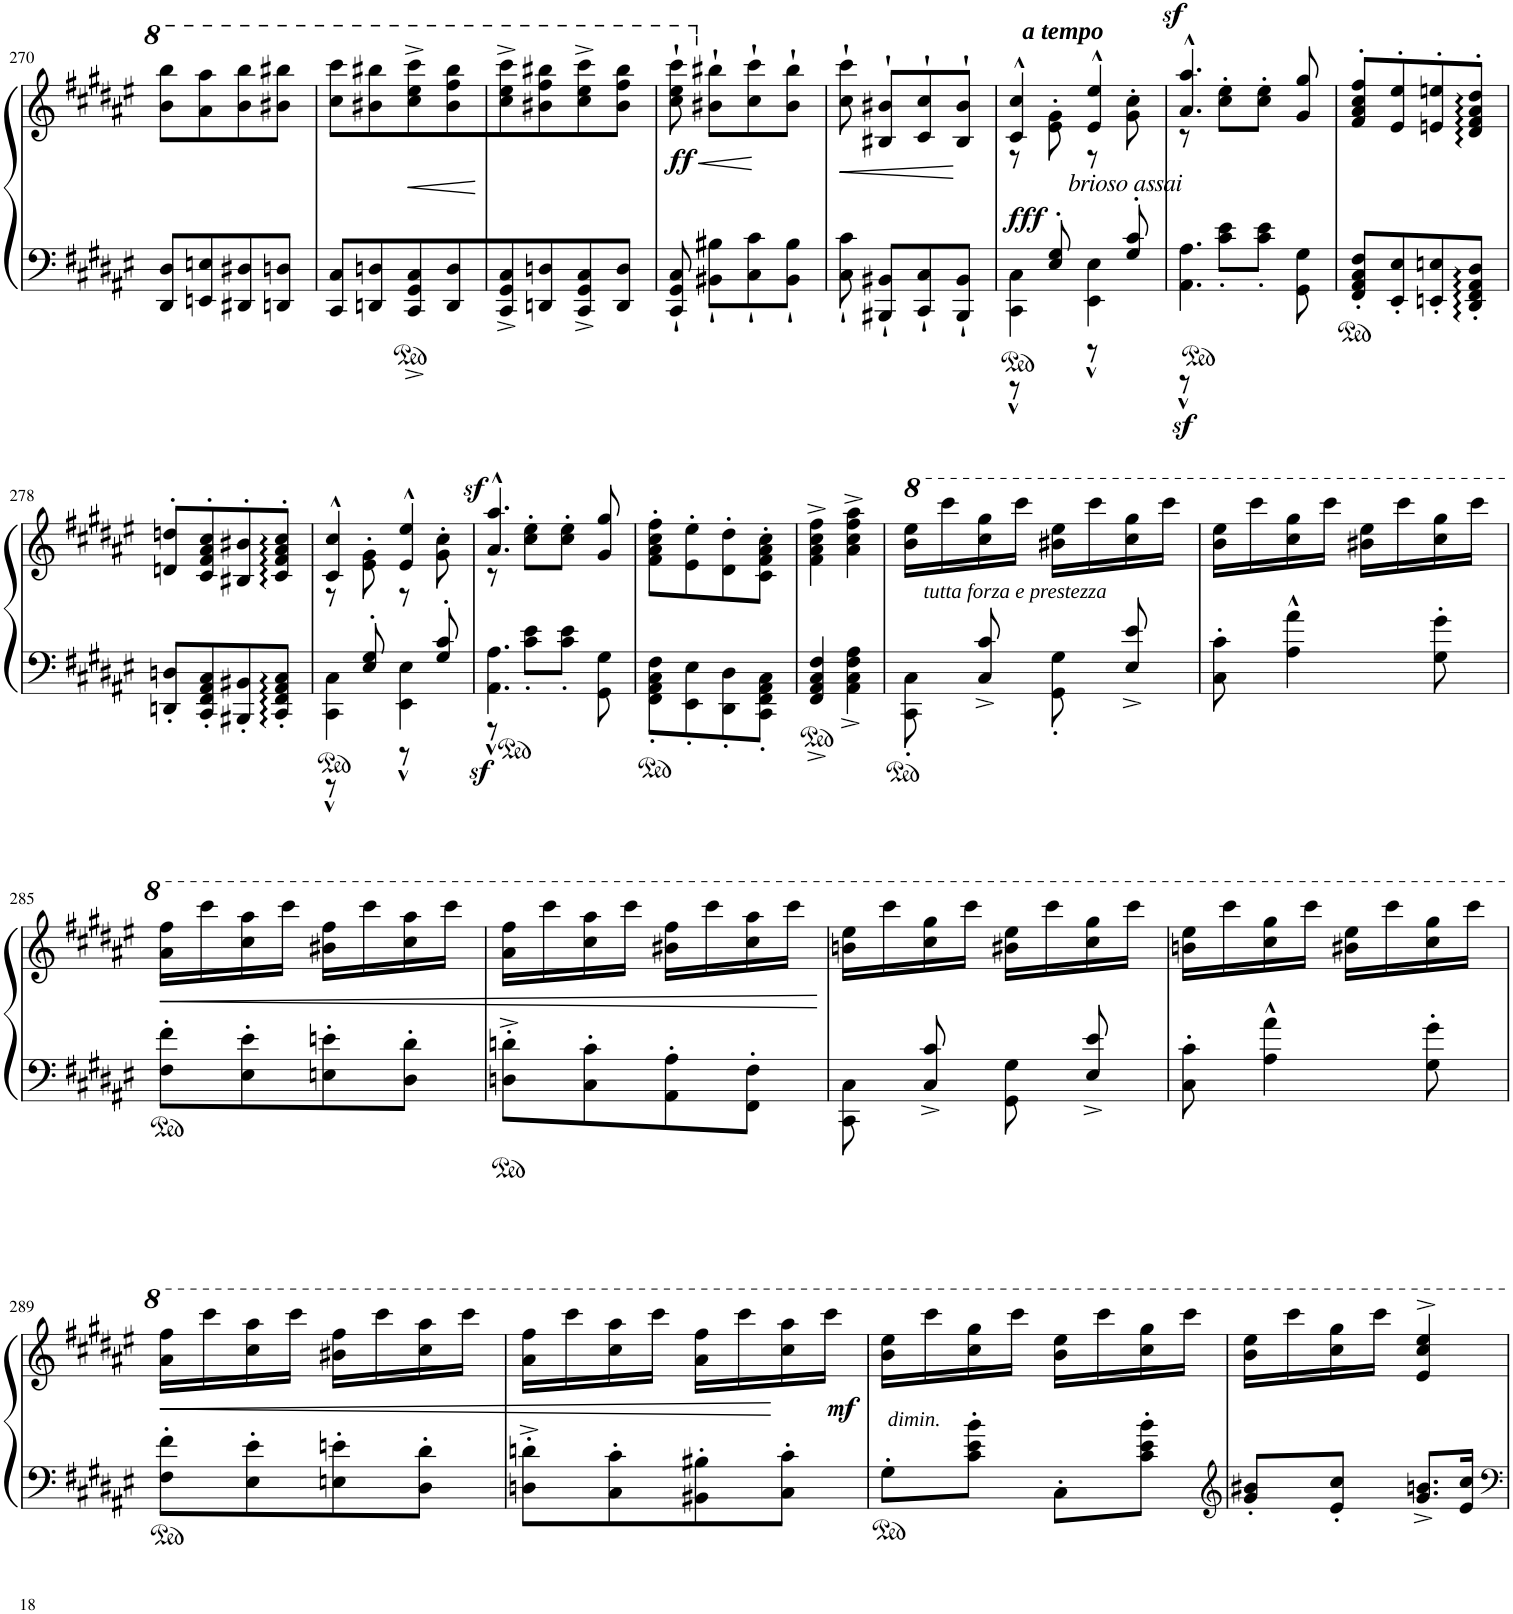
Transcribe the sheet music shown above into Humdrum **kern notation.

**kern	**kern	**dynam
*part1	*part1	*part1
*staff2	*staff1	*staff1/2
*I"Piano	*	*
*I'Pno	*	*
!!LO:PB:g=z
*clefF4	*clefG2	*
*k[f#c#g#d#a#e#]	*k[f#c#g#d#a#e#]	*
*M2/4	*M2/4	*
=270	=270	=270
8DD#/ 8D#/L	8bb\ 8bbb\L	.
8EEn/ 8En/	8aa#\ 8aaa#\	.
8DD#X/ 8D#X/	8bb\ 8bbb\	.
8DDn/ 8Dn/J	8bb#X\ 8bbb#X\J	.
=271	=271	=271
8CC#/ 8C#/L	8ccc#\ 8cccc#\L	.
8DDn/ 8Dn/	8bb#X\ 8bbb#X\	.
!	!	!LO:HP:b
8CC#/^ 8GG#/^ 8C#/^	8ccc#\^ 8eee#\^ 8cccc#\^	<
8DD/ 8D/	8bb#\ 8fff#\ 8bbb#\	.
.	.	[
=272	=272	=272
8CC#/^ 8GG#/^ 8C#/^	8ccc#\^ 8eee#\^ 8cccc#\^	.
8DDn/ 8Dn/	8bb#X\ 8fff#\ 8bbb#X\	.
8CC#/^ 8GG#/^ 8C#/^	8ccc#\^ 8eee#\^ 8cccc#\^	.
8DD/ 8D/J	8bb#\ 8fff#\ 8bbb#\J	.
=273	=273	=273
!	!	!LO:HP:b
!	!	!LO:DY:n=1:b
8CC#/` 8GG#/` 8C#/`	8ccc#\` 8eee#\` 8cccc#\`	< ff
8BB#X\`< 8B#X\`<L	8b#X\` 8bb#X\`L	.
8C#\`< 8c#\`<	8cc#\` 8ccc#\`	.
8BB#\`< 8B#\`<J	8b#\` 8bb#\`J	[
=274	=274	=274
!	!	!LO:HP:b
8C#\`< 8c#\`<	8cc#\` 8ccc#\`	<
8BBB#X/` 8BB#X/`L	8B#X/`> 8b#X/`>L	.
8CC#/` 8C#/`	8c#/`> 8cc#/`>	.
8BBB#/` 8BB#/`J	8B#/`> 8b#/`>J	[
=275	=275	=275
*^	*^	*
*	*^	*	*^	*
!	!	!	!LO:TX:a:Bi:t=a tempo	!	!	!
!	!	!	!	!	!	!LO:DY:a=2
4CC#\^^ 4C#\^^	8r	4ryy	4c#/^^ 4cc#/^^	8r	4ryy	fff
!	!	!	!	!LO:TX:b:i:t=brioso assai	!	!
.	8E#/' 8G#/'	.	.	8e#\'> 8g#\'>	.	.
4EE#\^^ 4E#\^^	8ryy	8r	4e#/^^ 4ee#/^^	8ryy	8r	.
.	8G#/' 8c#/'	8ryy	.	8g#\'> 8cc#\'>	8ryy	.
=276	=276	=276	=276	=276	=276	=276
!	!	!	!	!	!	!LO:DY:b=2
!	!	!	!	!	!	!LO:DY:n=1:a
*	*v	*v	*	*	*	*
*	*	*	*v	*v	*
4.AA#\^^ 4.A#\^^	8r	4.a#/^^ 4.aa#/^^	8r	sf sf
.	8c#\' 8e#\'L	.	8cc#\'> 8ee#\'>L	.
.	8c#\' 8e#\'J	.	8cc#\'> 8ee#\'>J	.
8GG#\ 8G#\	8ryy	8g#/ 8gg#/	8ryy	.
*v	*v	*	*	*
*	*v	*v	*
=277	=277	=277
8FF#/' 8AA#/' 8C#/' 8F#/'L	8f#/'> 8a#/'> 8cc#/'> 8ff#/'>L	.
8EE#/' 8E#/'	8e#/'> 8ee#/'>	.
8EEn/' 8En/'	8en/'> 8een/'>	.
8DD#/' 8FF#/' 8AA#/' 8D#/'J	8d#/'> 8f#/'> 8a#/'> 8dd#/'>J	.
!!LO:LB:g=z
=278	=278	=278
8DDn/' 8Dn/'L	8dn/'> 8ddn/'>L	.
8CC#/' 8FF#/' 8AA#/' 8C#/'	8c#/'> 8f#/'> 8a#/'> 8cc#/'>	.
8BBB#X/' 8BB#X/'	8B#X/'> 8b#X/'>	.
8CC#/' 8FF#/' 8AA#/' 8C#/'J	8c#/'> 8f#/'> 8a#/'> 8cc#/'>J	.
=279	=279	=279
*^	*^	*
*	*^	*	*^	*
4CC#\^^ 4C#\^^	8r	4ryy	4c#/^^ 4cc#/^^	8r	4ryy	.
.	8E#/' 8G#/'	.	.	8e#\'> 8g#\'>	.	.
4EE#\^^ 4E#\^^	8ryy	8r	4e#/^^ 4ee#/^^	8ryy	8r	.
.	8G#/' 8c#/'	8ryy	.	8g#\'> 8cc#\'>	8ryy	.
=280	=280	=280	=280	=280	=280	=280
!	!	!	!	!	!	!LO:DY:b=2
!	!	!	!	!	!	!LO:DY:n=1:a
*	*v	*v	*	*	*	*
*	*	*	*v	*v	*
4.AA#\^^ 4.A#\^^	8r	4.a#/^^ 4.aa#/^^	8r	sf sf
.	8c#\'< 8e#\'<L	.	8cc#\'> 8ee#\'>L	.
.	8c#\'< 8e#\'<J	.	8cc#\'> 8ee#\'>J	.
8GG#\ 8G#\	8ryy	8g#/ 8gg#/	8ryy	.
*v	*v	*	*	*
*	*v	*v	*
=281	=281	=281
8FF#\'< 8AA#\'< 8C#\'< 8F#\'<L	8f#\' 8a#\' 8cc#\' 8ff#\'L	.
8EE#\'< 8E#\'<	8e#\' 8ee#\'	.
8DD#\'< 8D#\'<	8d#\' 8dd#\'	.
8CC#\'< 8FF#\'< 8AA#\'< 8C#\'<J	8c#\' 8f#\' 8a#\' 8cc#\'J	.
=282	=282	=282
4FF#/^ 4AA#/^ 4C#/^ 4F#/^	4f#\^ 4a#\^ 4cc#\^ 4ff#\^	.
4AA#\^< 4C#\^< 4F#\^< 4A#\^<	4a#\^ 4cc#\^ 4ff#\^ 4aa#\^	.
=283	=283	=283
*^	*	*
*	*^	*	*
!	!	!	!	!LO:DY:a=2
2ryy	8CC#\' 8C#\'	8ryy	16bb\ 16eee#\LL	other-dynamics
.	.	.	16cccc#\	.
.	8ryy	8C#/^< 8c#/^<	16ccc#\ 16ggg#\	.
.	.	.	16cccc#\JJ	.
.	8GG#\' 8G#\'	8ryy	16bb#X\ 16eee#\LL	.
.	.	.	16cccc#\	.
.	8ryy	8E#/^< 8e#/^<	16ccc#\ 16ggg#\	.
.	.	.	16cccc#\JJ	.
*v	*v	*v	*	*
=284	=284	=284
8C#\' 8c#\'	16bb\ 16eee#\LL	.
.	16cccc#\	.
4A#\^^ 4a#\^^	16ccc#\ 16ggg#\	.
.	16cccc#\JJ	.
.	16bb#X\ 16eee#\LL	.
.	16cccc#\	.
8G#\' 8g#\'	16ccc#\ 16ggg#\	.
.	16cccc#\JJ	.
!!LO:LB:g=z
=285	=285	=285
!	!	!LO:HP:b
8F#\' 8f#\'L	16aa#\ 16fff#\LL	<
.	16cccc#\	.
8E#\' 8e#\'	16ccc#\ 16aaa#\	.
.	16cccc#\JJ	.
8En\' 8en\'	16bb#X\ 16fff#\LL	.
.	16cccc#\	.
8D#\' 8d#\'J	16ccc#\ 16aaa#\	.
.	16cccc#\JJ	.
=286	=286	=286
8Dn\'^ 8dn\'^L	16aa#\ 16fff#\LL	.
.	16cccc#\	.
8C#\' 8c#\'	16ccc#\ 16aaa#\	.
.	16cccc#\JJ	.
8AA#\' 8A#\'	16bb#X\ 16fff#\LL	.
.	16cccc#\	.
8FF#\' 8F#\'J	16ccc#\ 16aaa#\	.
.	16cccc#\JJ	.
.	.	[
=287	=287	=287
*^	*	*
*	*^	*	*
2ryy	8CC#\ 8C#\	8ryy	16bbn\ 16eee#\LL	.
.	.	.	16cccc#\	.
.	8ryy	8C#/^< 8c#/^<	16ccc#\ 16ggg#\	.
.	.	.	16cccc#\JJ	.
.	8GG#\ 8G#\	8ryy	16bb#X\ 16eee#\LL	.
.	.	.	16cccc#\	.
.	8ryy	8E#/^< 8e#/^<	16ccc#\ 16ggg#\	.
.	.	.	16cccc#\JJ	.
*v	*v	*v	*	*
=288	=288	=288
8C#\' 8c#\'	16bbn\ 16eee#\LL	.
.	16cccc#\	.
4A#\^^ 4a#\^^	16ccc#\ 16ggg#\	.
.	16cccc#\JJ	.
.	16bb#X\ 16eee#\LL	.
.	16cccc#\	.
8G#\' 8g#\'	16ccc#\ 16ggg#\	.
.	16cccc#\JJ	.
!!LO:LB:g=z
=289	=289	=289
!	!	!LO:HP:b
8F#\' 8f#\'L	16aa#\ 16fff#\LL	<
.	16cccc#\	.
8E#\' 8e#\'	16ccc#\ 16aaa#\	.
.	16cccc#\JJ	.
8En\' 8en\'	16bb#X\ 16fff#\LL	.
.	16cccc#\	.
8D#\' 8d#\'J	16ccc#\ 16aaa#\	.
.	16cccc#\JJ	.
=290	=290	=290
8Dn\'^ 8dn\'^L	16aa#\ 16fff#\LL	.
.	16cccc#\	.
8C#\' 8c#\'	16ccc#\ 16aaa#\	.
.	16cccc#\JJ	.
8BB#X\' 8B#X\'	16aa#\ 16fff#\LL	.
.	16cccc#\	.
8C#\' 8c#\'J	16ccc#\ 16aaa#\	[
.	16cccc#\JJ	.
=291	=291	=291
!	!	!LO:DY:b
!	!	!LO:DY:n=1:b
8G#'\L	16bb\ 16eee#\LL	other-dynamics mf
.	16cccc#\	.
8c#\' 8e#\' 8b\'J	16ccc#\ 16ggg#\	.
.	16cccc#\JJ	.
8C#'\L	16bb\ 16eee#\LL	.
.	16cccc#\	.
8c#\' 8e#\' 8b\'J	16ccc#\ 16ggg#\	.
.	16cccc#\JJ	.
=292	=292	=292
*clefG2	*	*
8g#/' 8b#X/'L	16bb\ 16eee#\LL	.
.	16cccc#\	.
8e#/' 8cc#/'J	16ccc#\ 16ggg#\	.
.	16cccc#\JJ	.
8.g#/^ 8.bn/^L	4ee#/^> 4ccc#/^> 4eee#/^>	.
16e#/ 16cc#/Jk	.	.
=	=	=
*-	*-	*-
